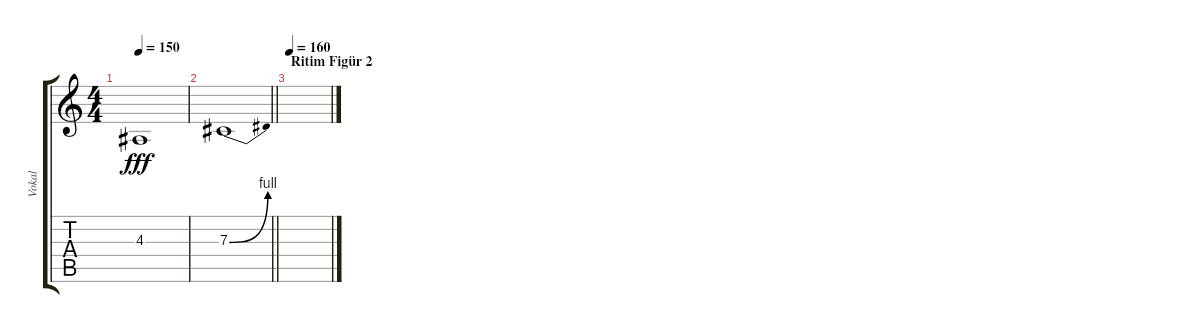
\track ("Vokal" "Vokal") {instrument voiceoohs}
\staff {score tabs}
\tuning (Eb4 Bb3 Gb3 Db3 Ab2 Eb2) {hide}
\ts (4 4)
\tempo 150
\clef g2
\ks c
4.3{t}.1{dy fff} |
\barLineRight lightlight
7.3{be (bend 0 0 60 4)}.1 |
\section ("" "Ritim Figür 2")
\tempo 160
